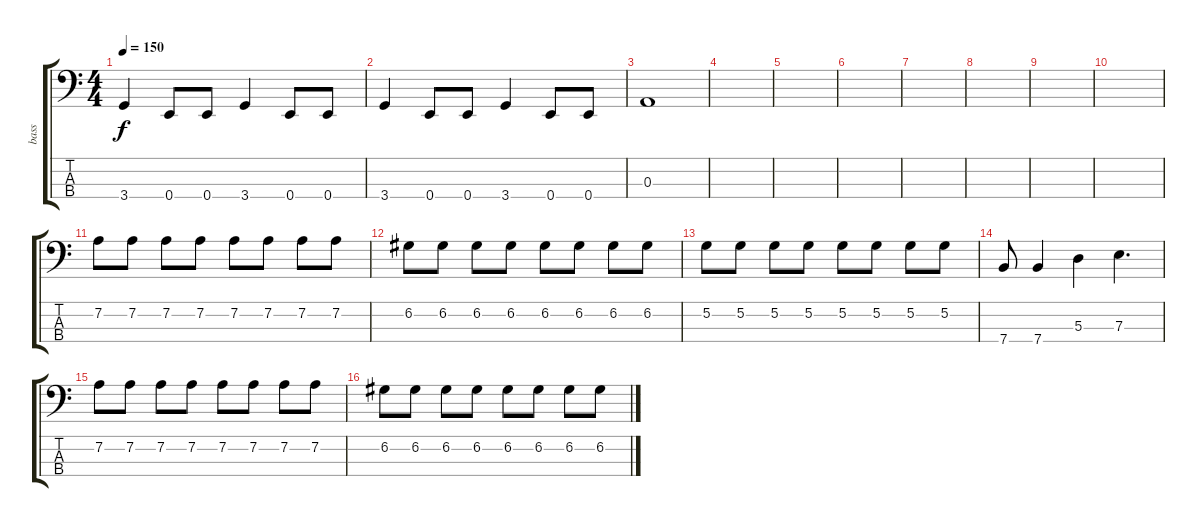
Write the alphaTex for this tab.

\track ("bass" "bass") {instrument electricbassfinger}
\staff {score tabs}
\tuning (G2 D2 A1 E1) {hide}
\ts (4 4)
\tempo 150
\clef f4
\ks c
3.4.4{dy f} 0.4.8 0.4.8 3.4.4 0.4.8 0.4.8 |
3.4.4 0.4.8 0.4.8 3.4.4 0.4.8 0.4.8 |
0.3.1 |
|
|
|
|
|
|
|
7.2.8 7.2.8 7.2.8 7.2.8 7.2.8 7.2.8 7.2.8 7.2.8 |
6.2.8 6.2.8 6.2.8 6.2.8 6.2.8 6.2.8 6.2.8 6.2.8 |
5.2.8 5.2.8 5.2.8 5.2.8 5.2.8 5.2.8 5.2.8 5.2.8 |
7.4.8 7.4.4 5.3.4 7.3.4{d} |
7.2.8 7.2.8 7.2.8 7.2.8 7.2.8 7.2.8 7.2.8 7.2.8 |
6.2.8 6.2.8 6.2.8 6.2.8 6.2.8 6.2.8 6.2.8 6.2.8
